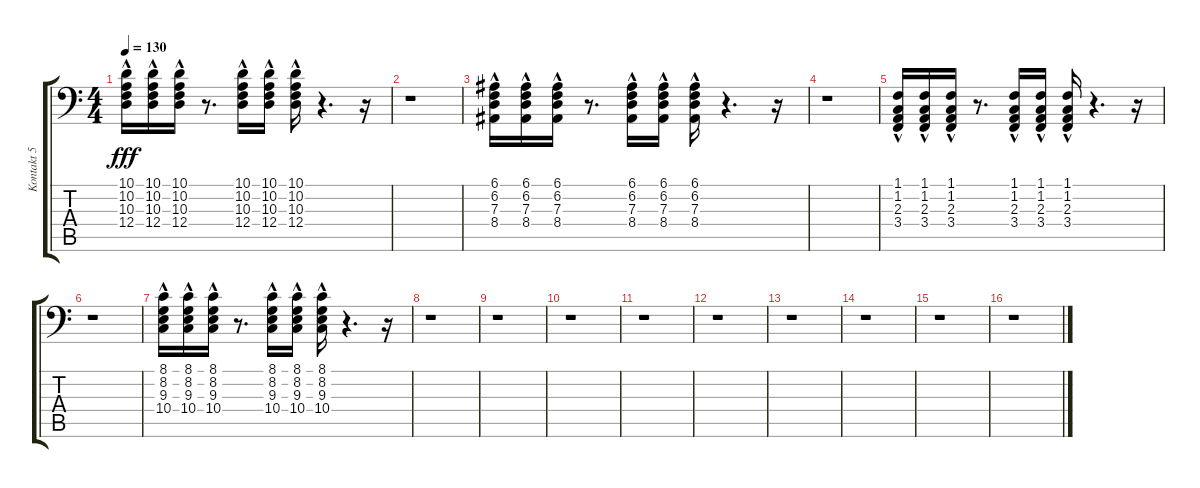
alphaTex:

\track ("Kontakt 5 #4 (MIDI)" "Kontakt 5 ") {instrument tremolostrings}
\staff {score tabs}
\tuning (E3 B2 G2 D2 A1 E1) {hide}
\ts (4 4)
\tempo 130
\clef f4
\ks c
(10.1{hac} 10.2{hac} 10.3{hac} 12.4{hac}).16{dy fff} (10.1{hac} 10.2{hac} 10.3{hac} 12.4{hac}).16 (10.1{hac} 10.2{hac} 10.3{hac} 12.4{hac}).16 r.8{d} (10.1{hac} 10.2{hac} 10.3{hac} 12.4{hac}).16 (10.1{hac} 10.2{hac} 10.3{hac} 12.4{hac}).16 (10.1{hac} 10.2{hac} 10.3{hac} 12.4{hac}).16 r.4{d} r.16 |
r.1 |
(6.1{hac} 6.2{hac} 7.3{hac} 8.4{hac}).16 (6.1{hac} 6.2{hac} 7.3{hac} 8.4{hac}).16 (6.1{hac} 6.2{hac} 7.3{hac} 8.4{hac}).16 r.8{d} (6.1{hac} 6.2{hac} 7.3{hac} 8.4{hac}).16 (6.1{hac} 6.2{hac} 7.3{hac} 8.4{hac}).16 (6.1{hac} 6.2{hac} 7.3{hac} 8.4{hac}).16 r.4{d} r.16 |
r.1 |
(1.1{hac} 1.2{hac} 2.3{hac} 3.4{hac}).16 (1.1{hac} 1.2{hac} 2.3{hac} 3.4{hac}).16 (1.1{hac} 1.2{hac} 2.3{hac} 3.4{hac}).16 r.8{d} (1.1{hac} 1.2{hac} 2.3{hac} 3.4{hac}).16 (1.1{hac} 1.2{hac} 2.3{hac} 3.4{hac}).16 (1.1{hac} 1.2{hac} 2.3{hac} 3.4{hac}).16 r.4{d} r.16 |
r.1 |
(8.1{hac} 8.2{hac} 9.3{hac} 10.4{hac}).16 (8.1{hac} 8.2{hac} 9.3{hac} 10.4{hac}).16 (8.1{hac} 8.2{hac} 9.3{hac} 10.4{hac}).16 r.8{d} (8.1{hac} 8.2{hac} 9.3{hac} 10.4{hac}).16 (8.1{hac} 8.2{hac} 9.3{hac} 10.4{hac}).16 (8.1{hac} 8.2{hac} 9.3{hac} 10.4{hac}).16 r.4{d} r.16 |
r.1 |
r.1 |
r.1 |
r.1 |
r.1 |
r.1 |
r.1 |
r.1 |
r.1
